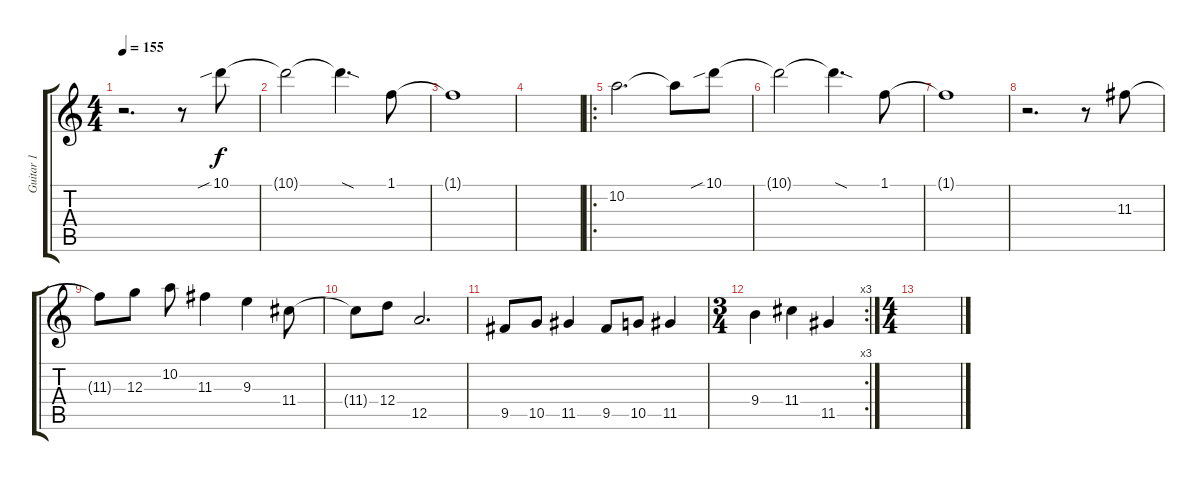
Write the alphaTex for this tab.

\track ("Guitar 1" "Guitar 1") {instrument distortionguitar}
\staff {score tabs}
\tuning (E4 B3 G3 D3 A2 E2) {hide}
\ts (4 4)
\tempo 155
\clef g2
\ks c
r.2{d dy f} r.8 10.1{sib}.8 |
10.1{t}.2 10.1{sod t}.4{d} 1.1.8 |
1.1{t}.1 |
|
\ro
10.2.2{d} 10.2{t}.8 10.1{sib}.8 |
10.1{t}.2 10.1{sod t}.4{d} 1.1.8 |
1.1{t}.1 |
r.2{d} r.8 11.3.8{volume 8} |
11.3{t}.8 12.3.8 10.2.8 11.3.4 9.3.4 11.4.8 |
11.4{t}.8 12.4.8 12.5.2{d} |
9.5.8 10.5.8 11.5.4 9.5.8 10.5.8 11.5.4 |
\rc 3
\ts (3 4)
9.4.4 11.4.4 11.5.4 |
\ts (4 4)
